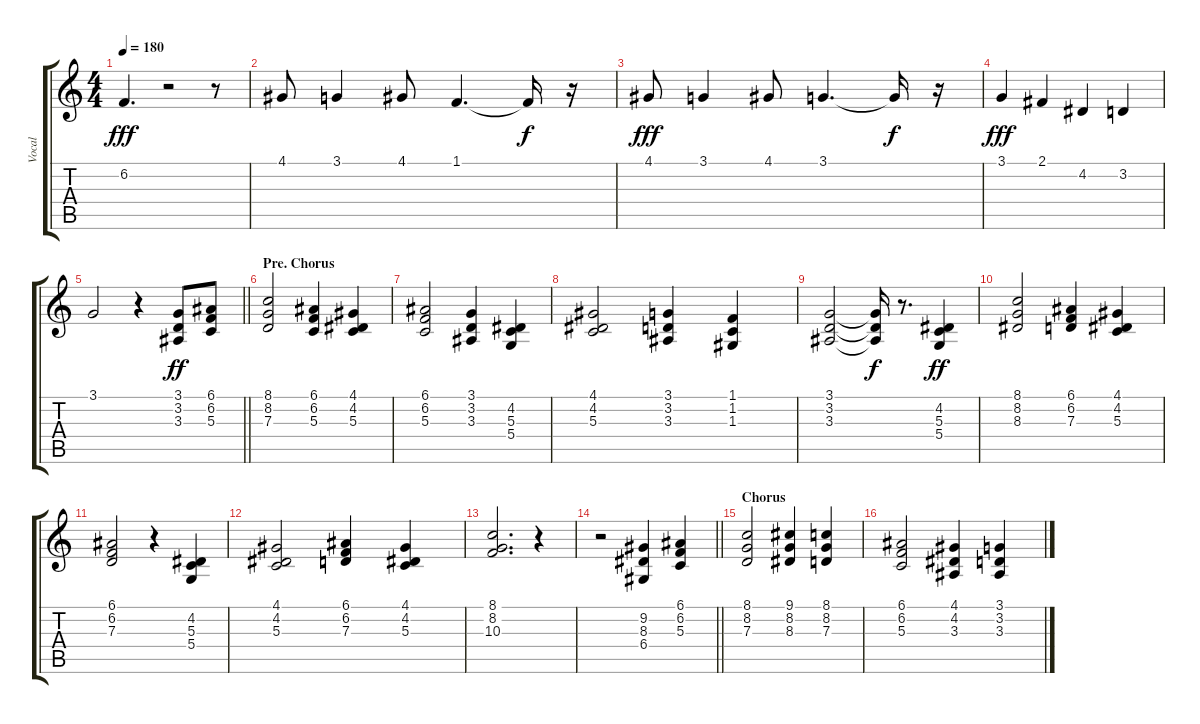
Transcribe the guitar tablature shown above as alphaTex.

\track ("Vocal" "Vocal") {instrument trumpet}
\staff {score tabs}
\tuning (E4 B3 G3 D3 A2 E2) {hide}
\ts (4 4)
\tempo 180
\clef g2
\ks c
6.2.4{d dy fff} r.2 r.8 |
4.1.8 3.1.4 4.1.8 1.1.4{d} 1.1{t}.16{dy f} r.16 |
4.1.8{dy fff} 3.1.4 4.1.8 3.1.4{d} 3.1{t}.16{dy f} r.16 |
3.1.4{dy fff} 2.1.4 4.2.4 3.2.4 |
\barLineRight lightlight
3.1.2 r.4 (3.1 3.2 3.3).8{dy ff} (6.1 6.2 5.3).8 |
\section ("" "Pre. Chorus")
(8.1 8.2 7.3).2 (6.1 6.2 5.3).4 (4.1 4.2 5.3).4 |
(6.1 6.2 5.3).2 (3.1 3.2 3.3).4 (4.2 5.3 5.4).4 |
(4.1 4.2 5.3).2 (3.1 3.2 3.3).4 (1.1 1.2 1.3).4 |
(3.1 3.2 3.3).2 (3.1{t} 3.2{t} 3.3{t}).16{dy f} r.8{d} (4.2 5.3 5.4).4{dy ff} |
(8.1 8.2 8.3).2 (6.1 6.2 7.3).4 (4.1 4.2 5.3).4 |
(6.1 6.2 7.3).2 r.4 (4.2 5.3 5.4).4 |
(4.1 4.2 5.3).2 (6.1 6.2 7.3).4 (4.1 4.2 5.3).4 |
(8.1 8.2 10.3).2{d} r.4 |
\barLineRight lightlight
r.2 (9.2 8.3 6.4).4 (6.1 6.2 5.3).4 |
\section ("" "Chorus")
(8.1 8.2 7.3).2 (9.1 8.2 8.3).4 (8.1 8.2 7.3).4 |
(6.1 6.2 5.3).2 (4.1 4.2 3.3).4 (3.1 3.2 3.3).4
